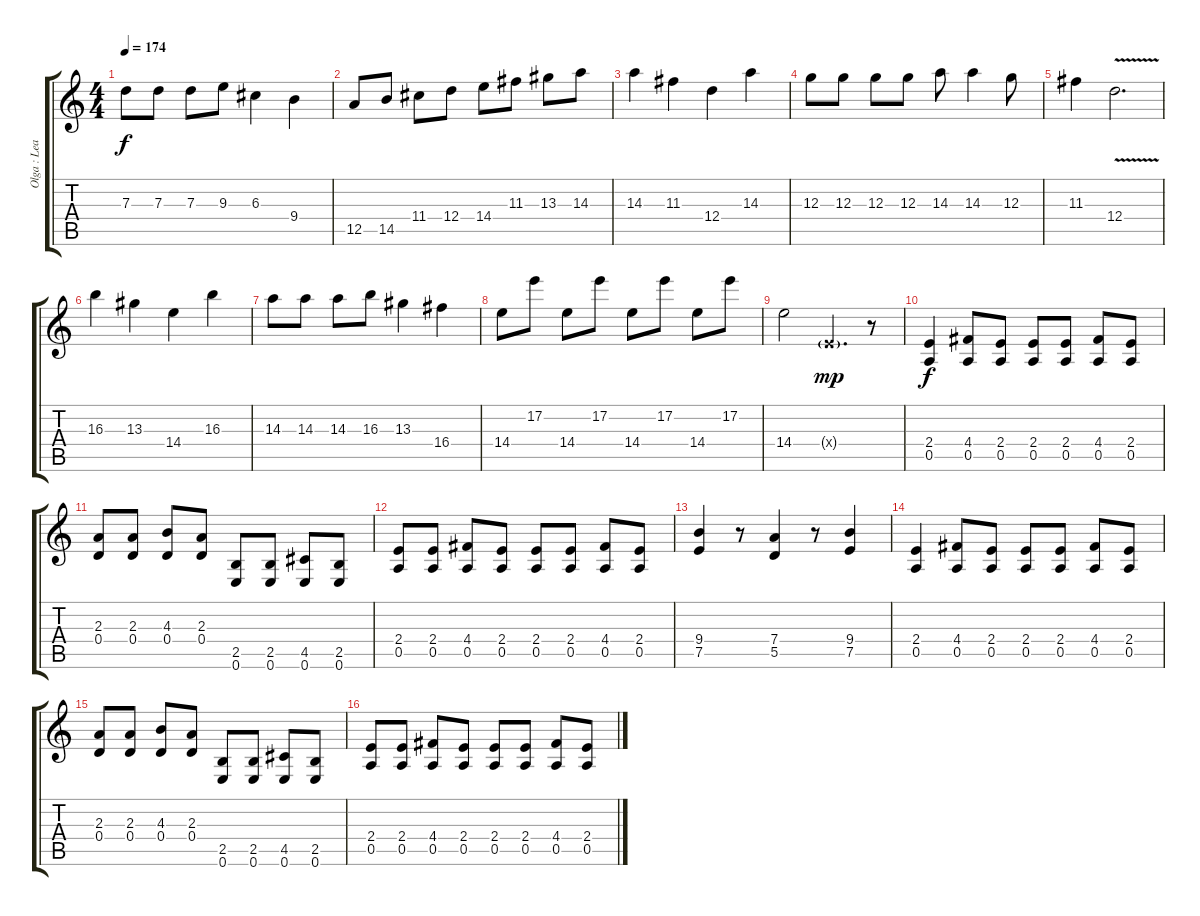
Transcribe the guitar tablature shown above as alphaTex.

\track ("Olga : Lead Guitar" "Olga : Lea") {instrument overdrivenguitar}
\staff {score tabs}
\tuning (E4 B3 G3 D3 A2 E2) {hide}
\ts (4 4)
\tempo 174
\clef g2
\ks c
7.3.8{dy f instrument overdrivenguitar} 7.3.8 7.3.8 9.3.8 6.3.4 9.4.4 |
12.5.8{instrument overdrivenguitar} 14.5.8 11.4.8 12.4.8 14.4.8 11.3.8 13.3.8 14.3.8 |
14.3.4{instrument overdrivenguitar} 11.3.4 12.4.4 14.3.4 |
12.3.8{instrument overdrivenguitar} 12.3.8 12.3.8 12.3.8 14.3.8 14.3.4 12.3.8 |
11.3.4{instrument overdrivenguitar} 12.4{v}.2{d} |
16.3.4{instrument overdrivenguitar} 13.3.4 14.4.4 16.3.4 |
14.3.8{instrument overdrivenguitar} 14.3.8 14.3.8 16.3.8 13.3.4 16.4.4 |
14.4.8{instrument overdrivenguitar} 17.2.8 14.4.8 17.2.8 14.4.8 17.2.8 14.4.8 17.2.8 |
14.4.2{instrument overdrivenguitar} 2.4{g x}.4{d dy mp} r.8 |
(2.4 0.5).4{dy f} (4.4 0.5).8 (2.4 0.5).8 (2.4 0.5).8 (2.4 0.5).8 (4.4 0.5).8 (2.4 0.5).8 |
(2.3 0.4).8 (2.3 0.4).8 (4.3 0.4).8 (2.3 0.4).8 (2.5 0.6).8 (2.5 0.6).8 (4.5 0.6).8 (2.5 0.6).8 |
(2.4 0.5).8 (2.4 0.5).8 (4.4 0.5).8 (2.4 0.5).8 (2.4 0.5).8 (2.4 0.5).8 (4.4 0.5).8 (2.4 0.5).8 |
(9.4 7.5).4 r.8 (7.4 5.5).4 r.8 (9.4 7.5).4 |
(2.4 0.5).4 (4.4 0.5).8 (2.4 0.5).8 (2.4 0.5).8 (2.4 0.5).8 (4.4 0.5).8 (2.4 0.5).8 |
(2.3 0.4).8 (2.3 0.4).8 (4.3 0.4).8 (2.3 0.4).8 (2.5 0.6).8 (2.5 0.6).8 (4.5 0.6).8 (2.5 0.6).8 |
(2.4 0.5).8 (2.4 0.5).8 (4.4 0.5).8 (2.4 0.5).8 (2.4 0.5).8 (2.4 0.5).8 (4.4 0.5).8 (2.4 0.5).8
